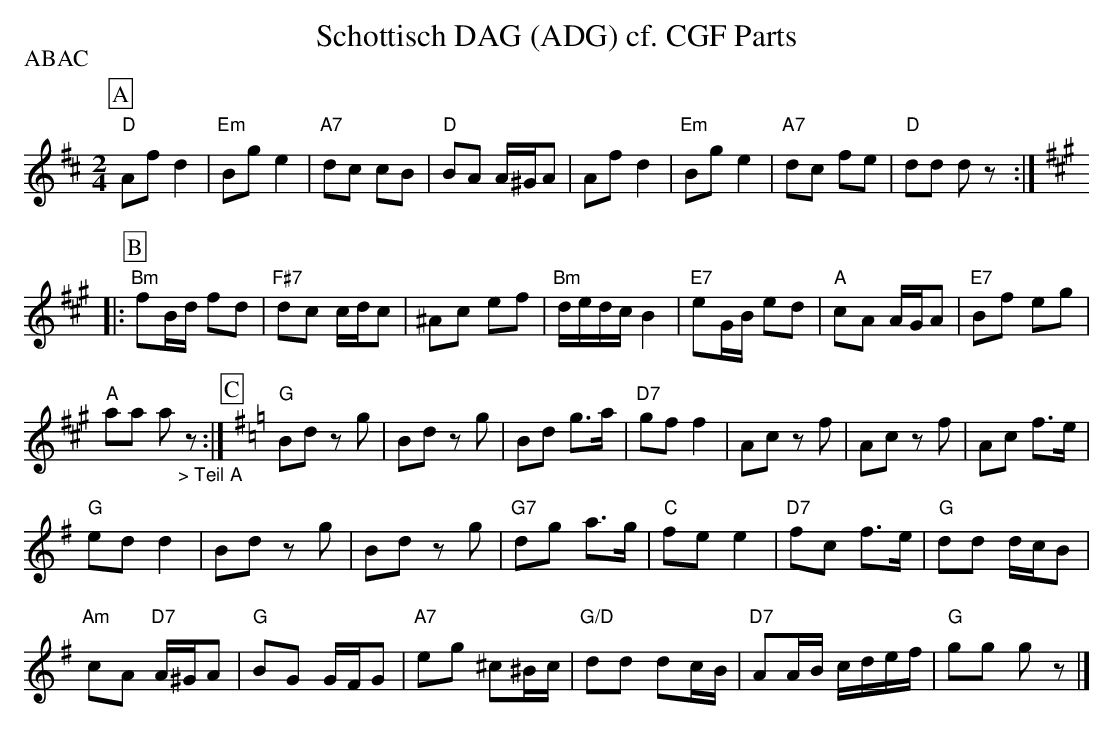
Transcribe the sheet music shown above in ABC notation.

X:1
T:Schottisch DAG (ADG) cf. CGF Parts
P:ABAC
M:2/4
L:1/8
K:Dmaj%%MIDI gchordon
[P:A] "D"Afd2 | "Em"Bge2 | "A7"dc cB | "D"BA A/2^G/2A | Afd2 | "Em"Bge2 | "A7"dc fe | "D"dd dz :: [P:B] [K:Amaj]
"Bm"fB/2d/2 fd | "F#7"dc c/2d/2c | ^Ac ef | "Bm"d/2e/2d/2c/2B2 | "E7"eG/2B/2 ed | "A"cA A/2G/2A | "E7"Bf eg |
"A"aa a"_> Teil A"z :| [P:C] [K:Gmaj] "G"Bd zg | Bd zg | Bd g>a | "D7"gff2 | Ac zf | Ac zf | Ac f>e |
"G"edd2 | Bd zg | Bd zg | "G7"dg a>g | "C"fee2 | "D7"fc f>e | "G"dd d/2c/2B |
"Am"cA "D7"A/2^G/2A | "G"BG G/2F/2G | "A7"eg ^c^B/2c/2 | "G/D"dd dc/2B/2 | "D7"AA/2B/2 c/2d/2e/2f/2 | "G"gg gz |]
